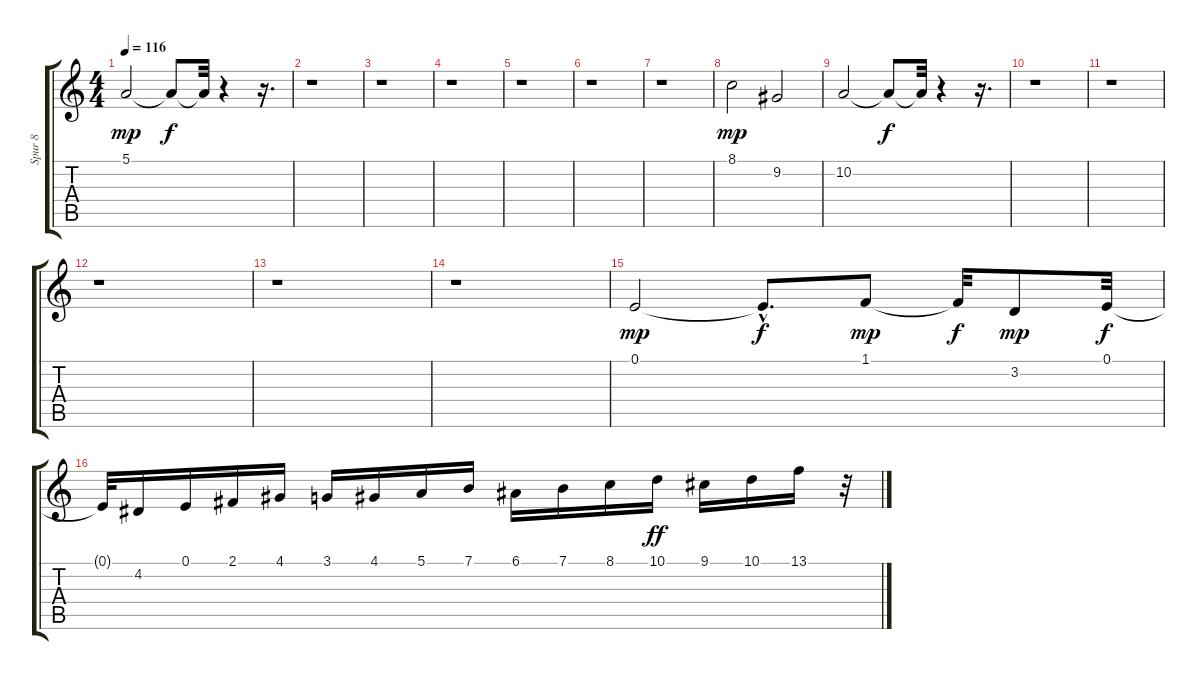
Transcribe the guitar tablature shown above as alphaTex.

\track ("Spur 8" "Spur 8") {instrument synthstrings1}
\staff {score tabs}
\tuning (E4 B3 G3 D3 A2 E2) {hide}
\ts (4 4)
\tempo 116
\clef g2
\ks c
5.1.2{dy mp} 5.1{t}.8{dy f} 5.1{t}.32 r.4 r.16{d} |
r.1 |
r.1 |
r.1 |
r.1 |
r.1 |
r.1 |
8.1.2{dy mp} 9.2.2 |
10.2.2 10.2{t}.8{dy f} 10.2{t}.32 r.4 r.16{d} |
r.1 |
r.1 |
r.1 |
r.1 |
r.1 |
0.1.2{dy mp} 0.1{hac t}.8{d dy f} 1.1.8{dy mp} 1.1{t}.32{dy f} 3.2.8{dy mp} 0.1.32{dy f} |
0.1{t}.32 4.2.16 0.1.16 2.1.16 4.1.16 3.1.16 4.1.16 5.1.16 7.1.16 6.1.16 7.1.16 8.1.16 10.1.16{dy ff} 9.1.16 10.1.16 13.1.16 r.32
